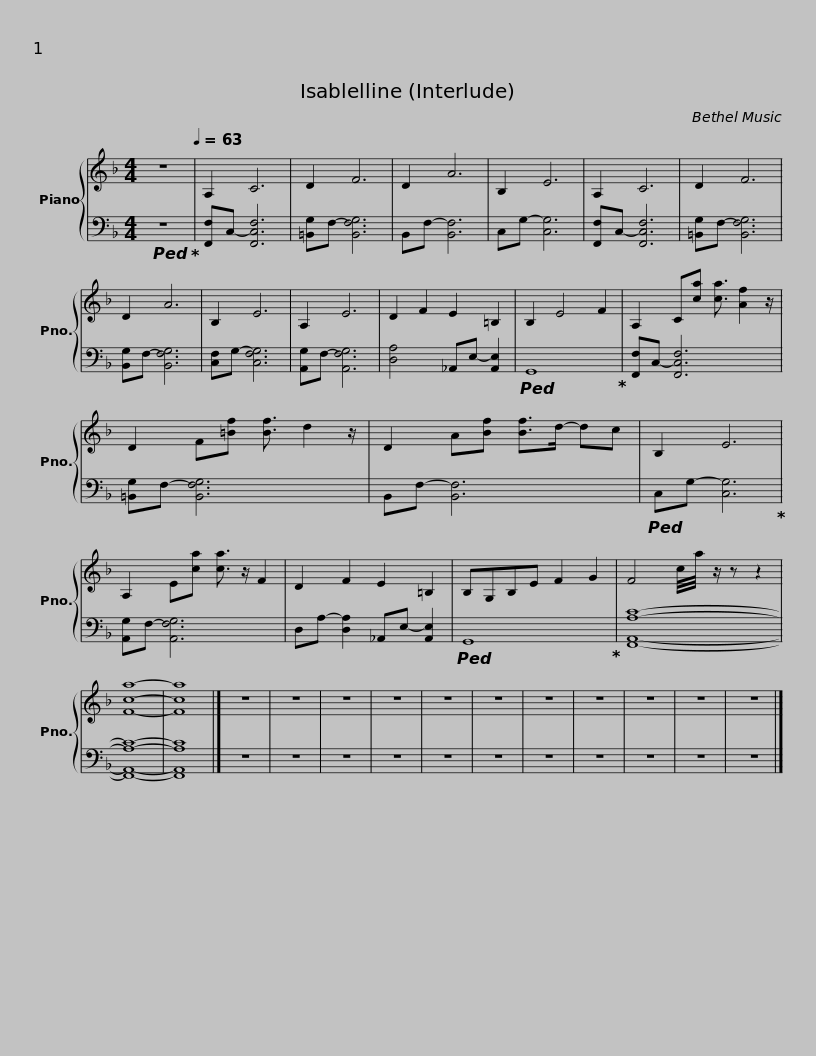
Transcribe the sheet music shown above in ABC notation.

X:1
%%score { 1 | 2 }
L:1/8
M:4/4
I:linebreak $
K:F
V:1 treble
V:2 bass
V:1
 z8[Q:1/4=63] | A,2 C6 | D2 F6 | D2 A6 | B,2 E6 | %5
 A,2 C6 | D2 F6 | D2 A6 | B,2 E6 | A,2 E6 |$ %10
 D2 F2 E2 =B,2 | B,2 E4 F2 | A,2 C[ca] [ca]3/2 [Af]2 z/ | D2 F[=Bf] [Bf]3/2 d2 z/ | D2 A[Bf] [Bf]>d- dc | %15
 B,2 E6 |$ A,2 E[ca] [ca]3/2 z/ F2 | D2 F2 E2 =B,2 | B,G,B,E F2 G2 | F4- c/4-a/4- z/ z z2 | %20
 [Fca]8- | [Fca]8 |] z8 | z8 | z8 | %25
 z8 |$ z8 | z8 | z8 | z8 | %30
 z8 | z8 | z8 |] %33
V:2
!ped! z8!ped-up! | [F,,F,]-C,- [F,,C,F,]6 | [=B,,G,]-F,- [B,,F,G,]6 | B,,-F,- [B,,F,]6 | C,-G,- [C,G,]6 | %5
 [F,,F,]-C,- [F,,C,F,]6 | [=B,,G,]-F,- [B,,F,G,]6 | [B,,G,]-F,- [B,,F,G,]6 | [C,F,]-G,- [C,F,G,]6 | [A,,G,]-F,- [A,,F,G,]6 |$ %10
 [D,A,]4 _A,,-E,- [A,,E,]2 |!ped! G,,8!ped-up! | [F,,F,]-C,- [F,,C,F,]6 | [=B,,G,]-F,- [B,,F,G,]6 | B,,-F,- [B,,F,]6 | %15
!ped! C,-G,- [C,G,]6!ped-up! |$ [A,,G,]-F,- [A,,F,G,]6 | D,-A,- [D,A,]2 _A,,-E,- [A,,E,]2 |!ped! G,,8!ped-up! | [F,,A,,A,C]8- | %20
 [F,,A,,A,C]8- | [F,,A,,A,C]8 |] z8 | z8 | z8 | %25
 z8 |$ z8 | z8 | z8 | z8 | %30
 z8 | z8 | z8 |] %33
